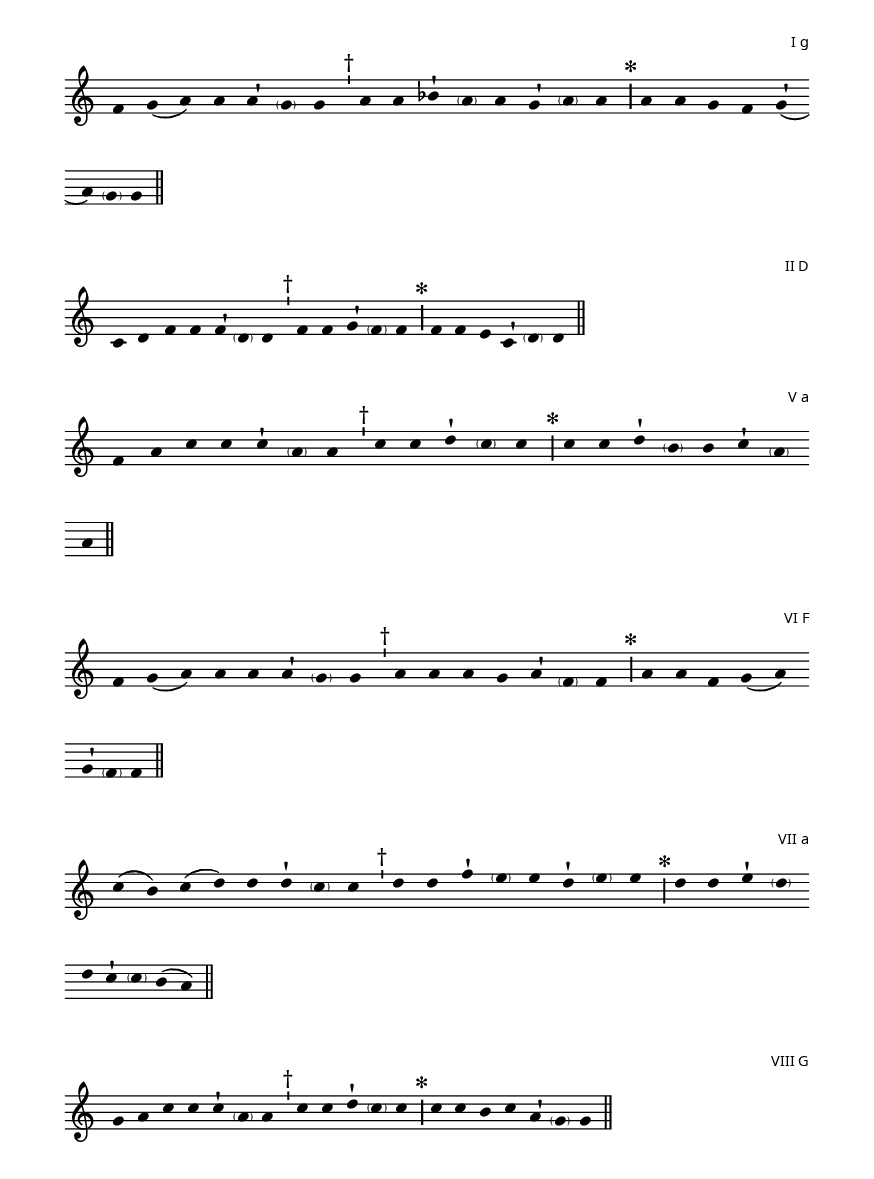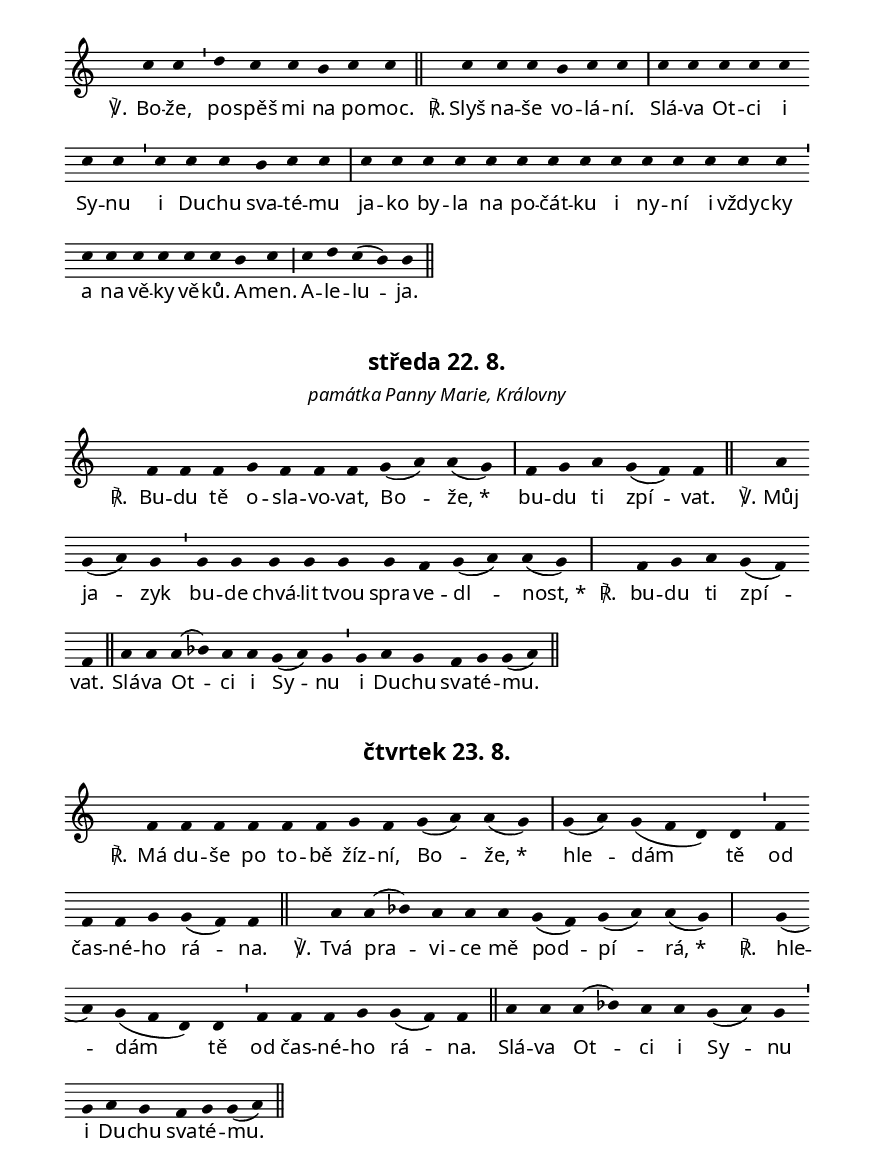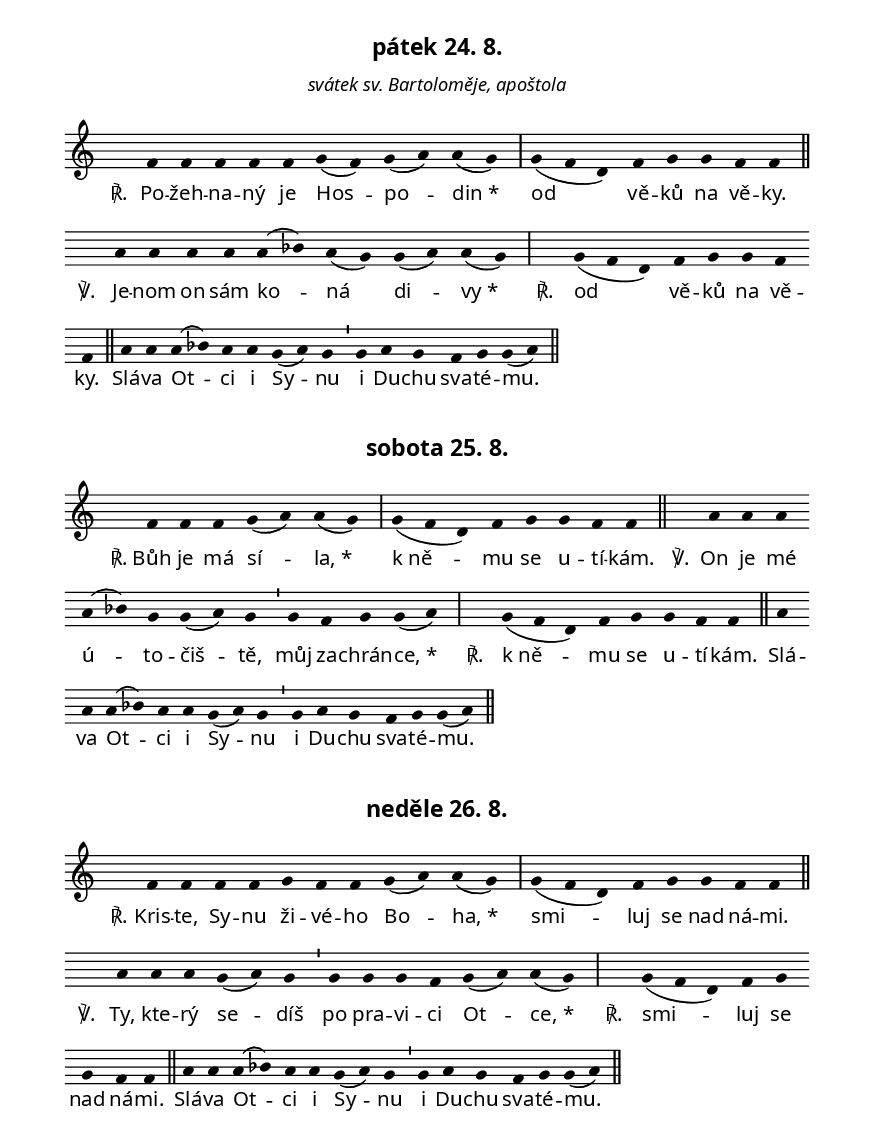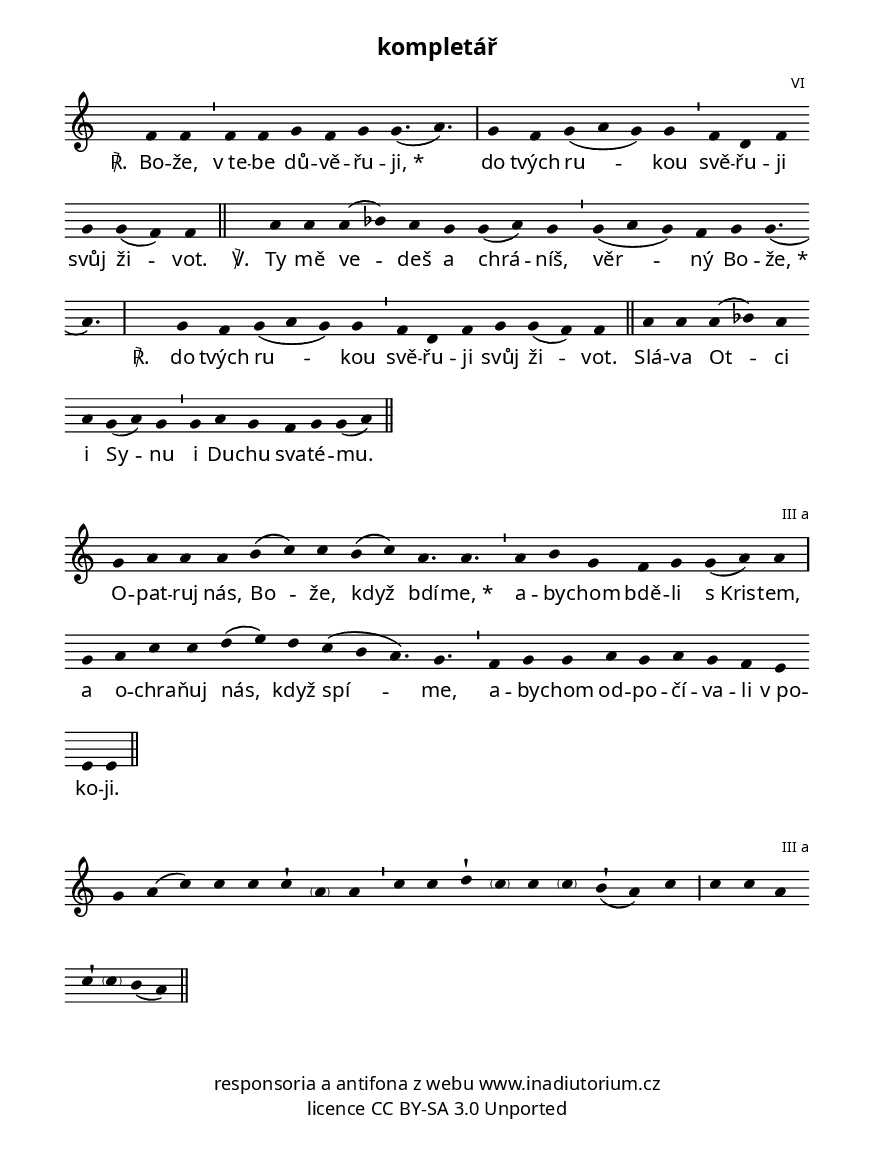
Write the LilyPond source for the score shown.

\version "2.21.0"

\include "../spolecne/choral.ly"
\include "../spolecne/nadpisy.ly"
\include "../spolecne/tiraz.ly"
\include "../dilyresponsorii.ly"

\header {
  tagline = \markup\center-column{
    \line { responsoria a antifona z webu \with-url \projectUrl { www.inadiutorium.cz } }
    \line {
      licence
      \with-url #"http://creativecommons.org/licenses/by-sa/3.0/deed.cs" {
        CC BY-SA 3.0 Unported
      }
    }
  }
}

#(set-global-staff-size 16)

\layout {
  ragged-last = ##t
  indent = 0\cm

  \context {
    \Staff
    \remove Custos_engraver
  }

  \override Script.direction = #UP % staccatissimo used to mark accents
}

\paper {
  #(set-paper-size "a5")

  markup-markup-spacing.padding = #2
  score-markup-spacing.padding = #2

  left-margin = 1.1\cm
  right-margin = 1.1\cm
  top-margin = 1\cm
  bottom-margin = 1\cm

  #(define fonts
      (make-pango-font-tree "Charis SIL"
                            "Nimbus Sans"
                            "Luxi Mono"
                            (/ staff-height pt 20)))

  scoreTitleMarkup = \markup\small{
    \fill-line {
      " "
      " "
      \tiny\concat{
        \fromproperty #'header:modus " " \fromproperty #'header:differentia
      }
    }
  }

  oddHeaderMarkup = ##f
  evenHeaderMarkup = ##f
}

rubrVelikAleluja = \markup\small\italic{V době velikonoční:}

Response = \lyricmode {
  \markup {
    \concat { \char ##x0211F . }
  }
}

Verse = \lyricmode {
  \markup {
    \concat { \char ##x02123 . }
  }
}

Asterisk = \markup\small{"✻"}

#(define-markup-command (nadpisDen layout props obsah)(markup?)
   "Novy den - vycentrovany vyrazny nadpis na nove strance"
   (interpret-markup layout props
		     #{\markup{ \vspace #2
                             \bold\huge\fill-line{ "" #obsah ""} } #}))
#(define-markup-command (nadpisSvatek layout props obsah)(markup?)
   "Novy den - vycentrovany vyrazny nadpis na nove strance"
   (interpret-markup layout props
		     #{\markup{
                             \italic\fill-line{ "" #obsah ""} } #}))

% Vybrane zalmove napevy

\score{
  \relative c' {
    \choralniRezim
    f4 g( a)
    a4 a-! \parenthesize g g \mark\markup\Dagger \barMin
    a4 a bes-! \parenthesize a a g-! \parenthesize a a \mark\markup\Asterisk \barMaior
    a4 a g f g(-! a) \parenthesize g g \barFinalis
  }
  \header {
    modus = "I"
    differentia = "g"
    id = "I-g"
    piece = \markup\sestavTitulekBezZalmu
  }
}

\score{
  \relative c' {
    \choralniRezim
    c4 d
    f4 f f-! \parenthesize d d \mark\markup\Dagger \barMin
    f4 f g-! \parenthesize f f \mark\markup\Asterisk \barMaior
    f4 f e c-! \parenthesize d d \barFinalis
  }
  \header {
    modus = "II"
    differentia = "D"
    id = "II-D"
    piece = \markup\sestavTitulekBezZalmu
  }
}

\score{
  \relative c' {
    \choralniRezim
    f4 a
    c4 c c-! \parenthesize a a \mark\markup\Dagger \barMin
    c4 c d-! \parenthesize c c \mark\markup\Asterisk \barMaior
    c4 c d-! \parenthesize b b c-! \parenthesize a a \barFinalis
  }
  \header {
    modus = "V"
    differentia = "a"
    id = "V-a"
    piece = \markup\sestavTitulekBezZalmu
  }
}

\score{
  \relative c' {
    \choralniRezim
    f4 g( a)
    a4 a a-! \parenthesize g g \mark\markup\Dagger \barMin
    a4 a a g a-! \parenthesize f f \mark\markup\Asterisk \barMaior
    a4 a f g( a) g-! \parenthesize f f \barFinalis
  }
  \header {
    modus = "VI"
    differentia = "F"
    id = "VI-F"
    piece = \markup\sestavTitulekBezZalmu
  }
}

\score{
  \relative c'' {
    \choralniRezim
    c4( b) c( d)
    d4 d-! \parenthesize c c \mark\markup\Dagger \barMin
    d4 d f-! \parenthesize e e d-! \parenthesize e e \mark\markup\Asterisk \barMaior
    d4 d e-! \parenthesize d d c-! \parenthesize c b( a) \barFinalis
  }
  \header {
    modus = "VII"
    differentia = "a"
    id = "VII-a"
    piece = \markup\sestavTitulekBezZalmu
  }
}

\score{
  \relative c'' {
    \choralniRezim
    g4 a
    c4 c c-! \parenthesize a a \mark\markup\Dagger \barMin
    c4 c d-! \parenthesize c c \mark\markup\Asterisk \barMaior
    c4 c b c a-! \parenthesize g g \barFinalis
  }
  \header {
    modus = "VIII"
    differentia = "G"
    id = "VIII-G"
    piece = \markup\sestavTitulekBezZalmu
  }
}

\pageBreak

% Uvodni vers (jen ferialni)

\score {
  \relative c'' {
    \choralniRezim
    \neviditelna c
    c4 c \barMin d c c b c c \barFinalis
    \neviditelna c
    c c c b c c \barMax
    c c c c c c c \barMin c c c b c c \barMax
    c c c c c c c c c c c c c c \barMin \break

    c c c c c c b c \barMaior
    c d c( b) b \barFinalis
  }
  \addlyrics {
    \Verse Bo -- že, po -- spěš mi na po -- moc.
    \Response Slyš na -- še vo -- lá -- ní.
    Slá -- va Ot -- ci i Sy -- nu
    i Du -- chu sva -- té -- mu
    ja -- ko by -- la na po -- čát -- ku i ny -- ní i vždyc -- ky
    a na vě -- ky vě -- ků. A -- men.
    A -- le -- lu -- ja.
    a na vě -- ky vě -- ků. A -- men.
  }
  \header {
    id = "zacatek-bezny"
    piece = \markup\column{"o nedělích a svátcích k hodinkám mimo ranní chvály a nešpory;"
                           "o památkách a fériích ke všem hodinkám"}
  }
}


% RCH - responsoria

\markup\nadpisDen{"středa 22. 8."}
\markup\nadpisSvatek{"památka Panny Marie, Královny"}

\score {
  \relative c' {
    \choralniRezim

    % R
    \neviditelna f
    f4 f f g f f f g( a) a( g) \barMax
    f g a g( f) f \barFinalis
    % V
    \neviditelna g
    a g( a) g \barMin g g g g g g f g( a) a( g) \barMax
    % R
    \neviditelna g
    f g a g( f) f \barFinalis
    % Slava
    \respVIdoxologie \barFinalis
  }
  \addlyrics {
    \Response Bu -- du tě o -- sla -- vo -- vat, Bo -- že,_*
    bu -- du ti zpí -- vat.
    \Verse Můj ja -- zyk bu -- de chvá -- lit tvou spra -- ve -- dl -- nost,_*
    \Response bu -- du ti zpí -- vat.
    \textRespDoxologie
  }
  \header {
    quid = "resp."
    %modus = "VI"
    id = "2so-rch"
    piece = \markup\sestavTitulekResp
  }
}

\markup\nadpisDen{"čtvrtek 23. 8."}

\score {
    \relative c' {
      \choralniRezim

      % R
      \neviditelna f
      f4 f f f f f g f g( a) a( g) \barMax
      g( a) g( f d) d \barMin f f f g g( f) f \barFinalis
      % V
      \neviditelna g
      a a( bes) a a a g( f) g( a) a( g) \barMax
      % R
      \neviditelna g
      g( a) g( f d) d \barMin f f f g g( f) f \barFinalis
      % Slava
      \respVIdoxologie \barFinalis
    }
    \addlyrics {
      \Response Má du -- še po to -- bě žíz -- ní, Bo -- že,_*
      hle -- dám tě od čas -- né -- ho rá -- na.
      \Verse Tvá pra -- vi -- ce mě pod -- pí -- rá,_*
      \Response hle -- dám tě od čas -- né -- ho rá -- na.
      \textRespDoxologie
    }
    \header {
      quid = "resp."
      %modus = "VI"
      id = "2ct-rch"
      piece = \markup\sestavTitulekResp
    }
  }

\pageBreak

\markup\nadpisDen{"pátek 24. 8."}
\markup\nadpisSvatek{"svátek sv. Bartoloměje, apoštola"}

\score {
  \relative c' {
    \choralniRezim

    % R
    \neviditelna f
    f4 f f f f g( f) g( a) a( g) \barMax
    g( f d) f g g f f \barFinalis
    % V
    \neviditelna a
    a a a a a( bes) a( g) g( a) a( g) \barMax
    % R
    \neviditelna g
    g( f d) f g g f f \barFinalis
    % Slava
    \respVIdoxologie \barFinalis
  }
  \addlyrics {
    \Response Po -- žeh -- na -- ný je Hos -- po -- din_* od vě -- ků na vě -- ky.
    \Verse Je -- nom on sám ko -- ná di -- vy_*
    \Response od vě -- ků na vě -- ky.
    \textRespDoxologie
  }
  \header {
    quid = "resp."
    %modus = "VI"
    id = "1po-rch"
    piece = \markup\sestavTitulekResp
  }
}

\markup\nadpisDen{"sobota 25. 8."}

\score {
  \relative c' {
    \choralniRezim

    % R
    \neviditelna f
    f4 f f g( a) a( g) \barMax
    g( f d) f g g f f \barFinalis
    % V
    \neviditelna a
    a a a a( bes) g g( a) g \barMin g f g g( a) \barMax
    % R
    \neviditelna g
    g( f d) f g g f f \barFinalis
    % Slava
    \respVIdoxologie \barFinalis
  }
  \addlyrics {
    \Response Bůh je má sí -- la,_* k_ně -- mu se u -- tí -- kám.
    \Verse On je mé ú -- to -- čiš -- tě, můj za -- chrán -- ce,_*
    \Response k_ně -- mu se u -- tí -- kám.
    \textRespDoxologie
  }
  \header {
    quid = "resp."
    %modus = "VI"
    id = "1ut-rch"
    piece = \markup\sestavTitulekResp
  }
}

\markup\nadpisDen{"neděle 26. 8."}

\score {
    \relative c' {
      \choralniRezim

      % R
      \neviditelna f
      f4 f f f g f f g( a) a( g) \barMax
      g( f d) f g g f f \barFinalis
      % V
      \neviditelna f
      a4 a a g( a) g \barMin g g g f g( a) a( g) \barMax
      % R
      \neviditelna g
      g( f d) f g g f f \barFinalis
      % Slava
      \respVIdoxologie \barFinalis
    }
    \addlyrics {
      \Response Kris -- te, Sy -- nu ži -- vé -- ho Bo -- ha,_*
      smi -- luj se nad ná -- mi.
      \Verse Ty, kte -- rý se -- díš po pra -- vi -- ci Ot -- ce,_*
      \Response smi -- luj se nad ná -- mi.
      \textRespDoxologie
    }
    \header {
      quid = "resp."
      %modus = "VI"
      id = "1ne-rch"
      piece = \markup\sestavTitulekResp
    }
  }

% kompletar

\markup\nadpisDen{"kompletář"}

\score {
  \relative c' {
    \choralniRezim

    % R
    \neviditelna f
    f4 f \barMin f f g f g g4.( a) \barMax
    g4 f g( a g) g \barMin f d f g g( f) f \barFinalis
    % V
    \neviditelna a
    a4 a a( bes) a g g( a) g \barMin g( a g) f g g4.( a) \barMax
    % R
    \neviditelna g
    g4 f g( a g) g \barMin f d f g g( f) f \barFinalis
    % Slava
    \respVIdoxologie \barFinalis
  }
  \addlyrics {
    \Response Bo -- že, v_te -- be dů -- vě -- řu -- ji,_*
    do tvých ru -- kou svě -- řu -- ji svůj ži -- vot.
    \Verse Ty mě ve -- deš a chrá -- níš, věr -- ný Bo -- že,_*
    \Response do tvých ru -- kou svě -- řu -- ji svůj ži -- vot.
    \textRespDoxologie
  }
  \header {
    quid = "resp."
    modus = "VI"
    piece = \markup {\sestavTitulekResp}
    id = "resp"
  }
}

\score {
  \relative c'' {
    \choralniRezim
    g4 a a a b( c) c b( c) a4. a \barMin
    a4 b g f g g( a) a \barMax
    g a c c d( e) d c( b a4.) g \barMin
    f4 g g a g a g f e e e \barFinalis
    %f^\rubrVelikAleluja f( g) e4. e \barFinalis
  }
  \addlyrics {
    O -- pat -- ruj nás, Bo -- že, když bdí -- me,_*
    a -- by -- chom bdě -- li s_Kris -- tem,
    a o -- chra -- ňuj nás, když spí -- me,
    a -- by -- chom od -- po -- čí -- va -- li v_po -- ko -- ji.
    %A -- le -- lu -- ja.
  }
  \header {
    quid = "ant. k Nunc dimittis"
    quidbreve = "ant."
    modus = "III"
    differentia = "a"
    psalmus = "Nunc dimittis"
    piece = \markup {\sestavTitulekBezZalmu}
    id = "sim"
  }
}

\score{
  \relative c'' {
    \choralniRezim
    g4 a( c)
    c4 c c-! \parenthesize a a \barMin
    c4 c d-! \parenthesize c c \parenthesize c \stemUp b(-! a) c \barMaior
    c4 c a c-! \parenthesize c b( a) \barFinalis
  }
  \header {
    modus = "III"
    differentia = "a"
    id = "III-a"
    piece = \markup\sestavTitulekBezZalmu
  }
}
